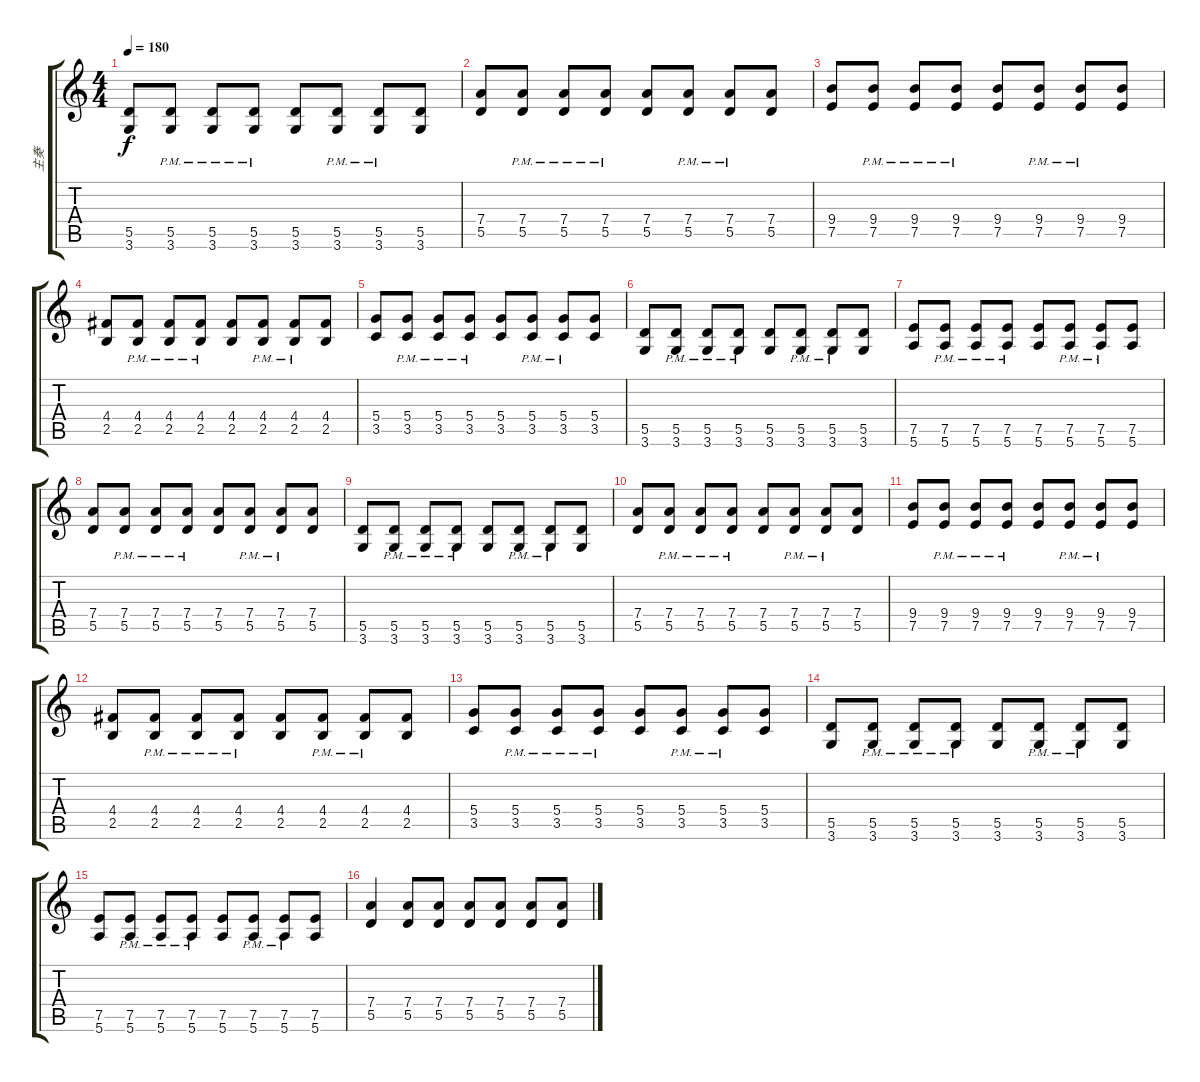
\track ("主奏" "主奏") {instrument distortionguitar}
\staff {score tabs}
\tuning (E4 B3 G3 D3 A2 E2) {hide}
\ts (4 4)
\tempo 180
\clef g2
\ks c
(5.5 3.6).8{dy f instrument distortionguitar} (5.5{pm} 3.6{pm}).8 (5.5{pm} 3.6{pm}).8 (5.5{pm} 3.6{pm}).8 (5.5 3.6).8 (5.5{pm} 3.6).8 (5.5{pm} 3.6).8 (5.5 3.6).8 |
(7.4 5.5).8 (7.4{pm} 5.5{pm}).8 (7.4{pm} 5.5{pm}).8 (7.4{pm} 5.5{pm}).8 (7.4 5.5).8 (7.4{pm} 5.5{pm}).8 (7.4 5.5{pm}).8 (7.4 5.5).8 |
(9.4 7.5).8 (9.4{pm} 7.5{pm}).8 (9.4{pm} 7.5{pm}).8 (9.4{pm} 7.5{pm}).8 (9.4 7.5).8 (9.4{pm} 7.5).8 (9.4 7.5{pm}).8 (9.4 7.5).8 |
(4.4 2.5).8 (4.4 2.5{pm}).8 (4.4 2.5{pm}).8 (4.4 2.5{pm}).8 (4.4 2.5).8 (4.4{pm} 2.5).8 (4.4 2.5{pm}).8 (4.4 2.5).8 |
(5.4 3.5).8 (5.4 3.5{pm}).8 (5.4 3.5{pm}).8 (5.4 3.5{pm}).8 (5.4 3.5).8 (5.4{pm} 3.5).8 (5.4 3.5{pm}).8 (5.4 3.5).8 |
(5.5 3.6).8 (5.5{pm} 3.6{pm}).8 (5.5{pm} 3.6{pm}).8 (5.5{pm} 3.6{pm}).8 (5.5 3.6).8 (5.5{pm} 3.6).8 (5.5 3.6{pm}).8 (5.5 3.6).8 |
(7.5 5.6).8 (7.5{pm} 5.6{pm}).8 (7.5{pm} 5.6{pm}).8 (7.5{pm} 5.6{pm}).8 (7.5 5.6).8 (7.5{pm} 5.6).8 (7.5{pm} 5.6).8 (7.5 5.6).8 |
(7.4 5.5).8 (7.4{pm} 5.5{pm}).8 (7.4{pm} 5.5{pm}).8 (7.4{pm} 5.5{pm}).8 (7.4 5.5).8 (7.4{pm} 5.5).8 (7.4 5.5{pm}).8 (7.4 5.5).8 |
(5.5 3.6).8 (5.5{pm} 3.6{pm}).8 (5.5{pm} 3.6{pm}).8 (5.5{pm} 3.6{pm}).8 (5.5 3.6).8 (5.5{pm} 3.6).8 (5.5{pm} 3.6).8 (5.5 3.6).8 |
(7.4 5.5).8 (7.4{pm} 5.5{pm}).8 (7.4{pm} 5.5{pm}).8 (7.4{pm} 5.5{pm}).8 (7.4 5.5).8 (7.4{pm} 5.5{pm}).8 (7.4 5.5{pm}).8 (7.4 5.5).8 |
(9.4 7.5).8 (9.4{pm} 7.5{pm}).8 (9.4{pm} 7.5{pm}).8 (9.4{pm} 7.5{pm}).8 (9.4 7.5).8 (9.4{pm} 7.5).8 (9.4 7.5{pm}).8 (9.4 7.5).8 |
(4.4 2.5).8 (4.4 2.5{pm}).8 (4.4 2.5{pm}).8 (4.4 2.5{pm}).8 (4.4 2.5).8 (4.4{pm} 2.5).8 (4.4 2.5{pm}).8 (4.4 2.5).8 |
(5.4 3.5).8 (5.4 3.5{pm}).8 (5.4 3.5{pm}).8 (5.4 3.5{pm}).8 (5.4 3.5).8 (5.4{pm} 3.5).8 (5.4 3.5{pm}).8 (5.4 3.5).8 |
(5.5 3.6).8 (5.5{pm} 3.6{pm}).8 (5.5{pm} 3.6{pm}).8 (5.5{pm} 3.6{pm}).8 (5.5 3.6).8 (5.5{pm} 3.6).8 (5.5 3.6{pm}).8 (5.5 3.6).8 |
(7.5 5.6).8 (7.5{pm} 5.6{pm}).8 (7.5{pm} 5.6{pm}).8 (7.5{pm} 5.6{pm}).8 (7.5 5.6).8 (7.5{pm} 5.6).8 (7.5{pm} 5.6).8 (7.5 5.6).8 |
(7.4 5.5).4 (7.4 5.5).8 (7.4 5.5).8 (7.4 5.5).8 (7.4 5.5).8 (7.4 5.5).8 (7.4 5.5).8
